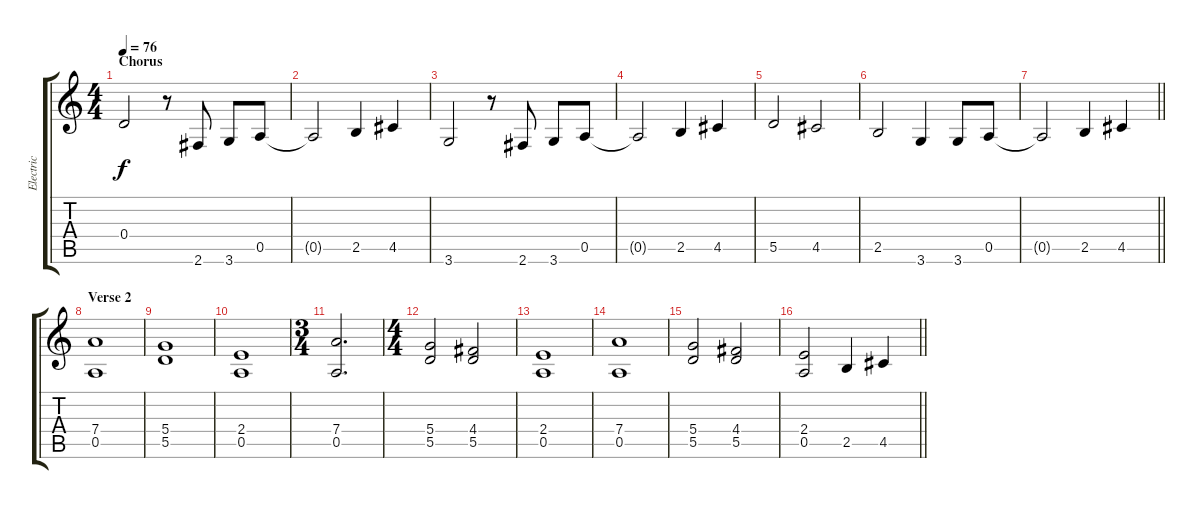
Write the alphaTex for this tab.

\track ("Electric" "Electric") {instrument overdrivenguitar}
\staff {score tabs}
\tuning (E4 B3 G3 D3 A2 E2) {hide}
\ts (4 4)
\section ("" "Chorus")
\tempo 76
\clef g2
\ks c
0.4.2{dy f} r.8 2.6.8 3.6.8 0.5.8 |
0.5{t}.2 2.5.4 4.5.4 |
3.6.2 r.8 2.6.8 3.6.8 0.5.8 |
0.5{t}.2 2.5.4 4.5.4 |
5.5.2 4.5.2 |
2.5.2 3.6.4 3.6.8 0.5.8 |
\barLineRight lightlight
0.5{t}.2 2.5.4 4.5.4 |
\section ("" "Verse 2")
(7.4 0.5).1 |
(5.4 5.5).1 |
(2.4 0.5).1 |
\ts (3 4)
(7.4 0.5).2{d} |
\ts (4 4)
(5.4 5.5).2 (4.4 5.5).2 |
(2.4 0.5).1 |
(7.4 0.5).1 |
(5.4 5.5).2 (4.4 5.5).2 |
\barLineRight lightlight
(2.4 0.5).2 2.5.4 4.5.4
